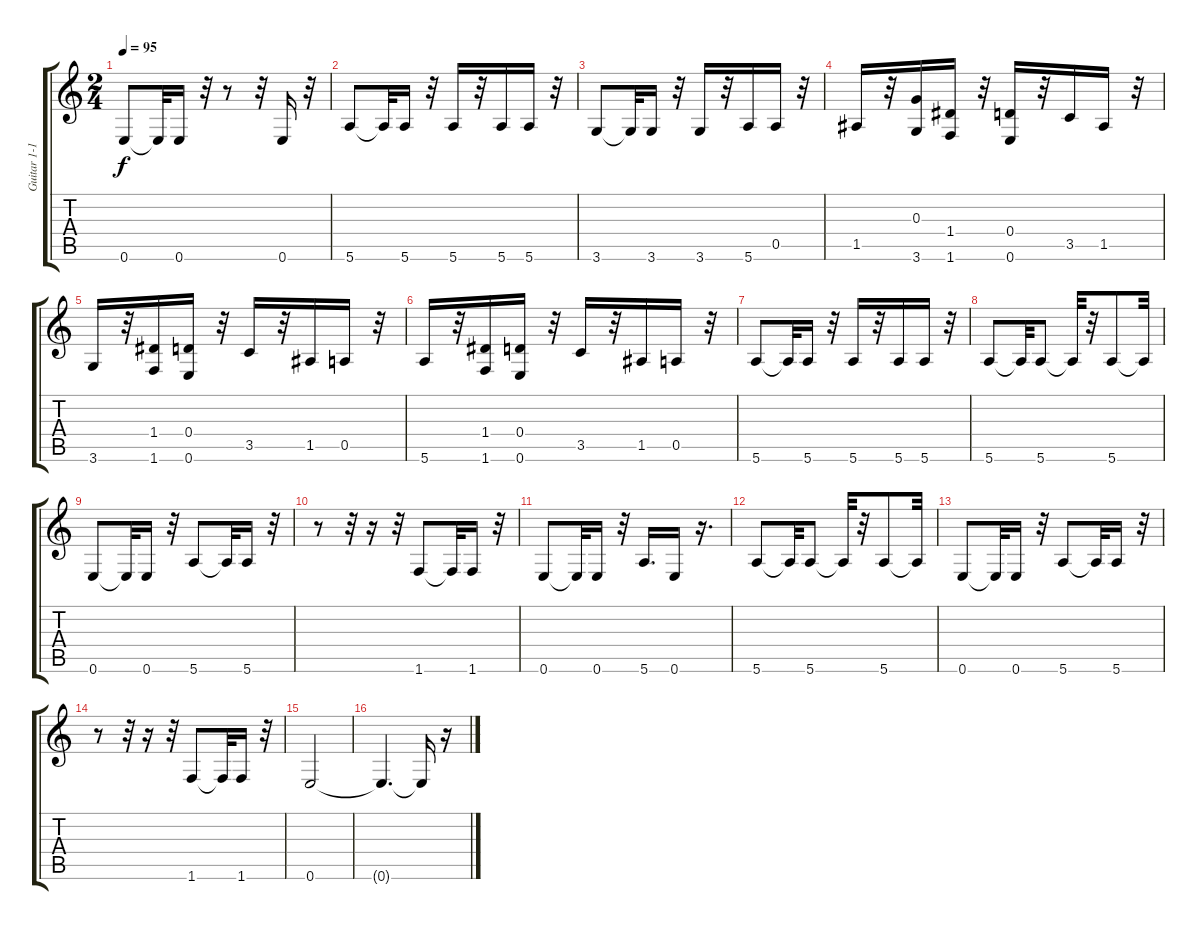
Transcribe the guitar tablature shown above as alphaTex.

\track ("Guitar 1-1" "Guitar 1-1") {instrument acousticguitarsteel}
\staff {score tabs}
\tuning (E4 B3 G3 D3 A2 E2) {hide}
\ts (2 4)
\tempo 95
\clef g2
\ks c
0.6.8{dy f} 0.6{t}.32 0.6.16 r.32 r.8 r.32 0.6.16 r.32 |
5.6.8 5.6{t}.32 5.6.16 r.32 5.6.16 r.32 5.6.16 5.6.16 r.32 |
3.6.8 3.6{t}.32 3.6.16 r.32 3.6.16 r.32 5.6.16 0.5.16 r.32 |
1.5.16 r.32 (0.3 3.6).16 (1.4 1.6).16 r.32 (0.4 0.6).16 r.32 3.5.16 1.5.16 r.32 |
3.6.16 r.32 (1.4 1.6).16 (0.4 0.6).16 r.32 3.5.16 r.32 1.5.16 0.5.16 r.32 |
5.6.16 r.32 (1.4 1.6).16 (0.4 0.6).16 r.32 3.5.16 r.32 1.5.16 0.5.16 r.32 |
5.6.8 5.6{t}.32 5.6.16 r.32 5.6.16 r.32 5.6.16 5.6.16 r.32 |
5.6.8 5.6{t}.32 5.6.8 5.6{t}.32 r.32 5.6.8 5.6{t}.32 |
0.6.8 0.6{t}.32 0.6.16 r.32 5.6.8 5.6{t}.32 5.6.16 r.32 |
r.8 r.32 r.16 r.32 1.6.8 1.6{t}.32 1.6.16 r.32 |
0.6.8 0.6{t}.32 0.6.16 r.32 5.6.16{d} 0.6.16 r.16{d} |
5.6.8 5.6{t}.32 5.6.8 5.6{t}.32 r.32 5.6.8 5.6{t}.32 |
0.6.8 0.6{t}.32 0.6.16 r.32 5.6.8 5.6{t}.32 5.6.16 r.32 |
r.8 r.32 r.16 r.32 1.6.8 1.6{t}.32 1.6.16 r.32 |
0.6.2 |
0.6{t}.4{d} 0.6{t}.16 r.16
